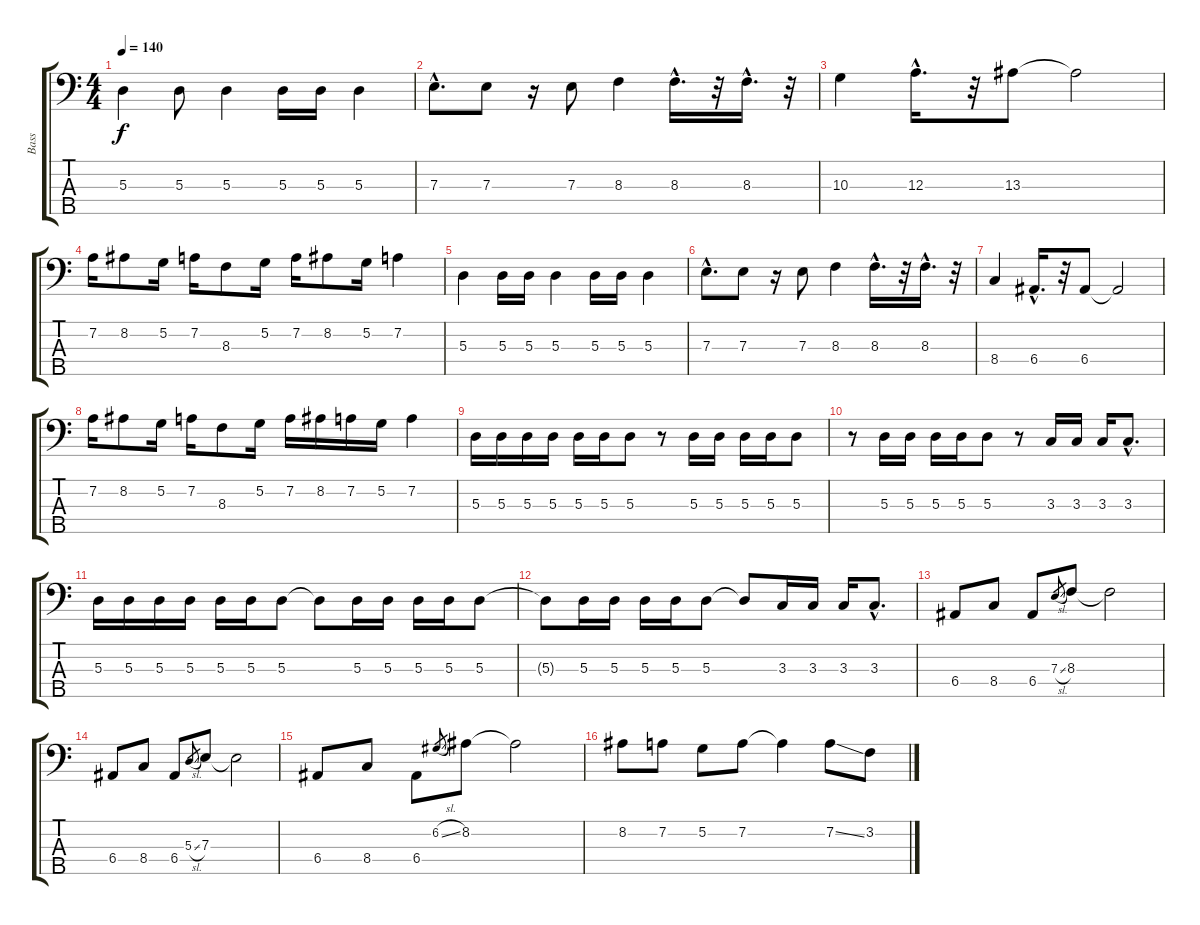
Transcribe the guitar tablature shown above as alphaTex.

\track ("Bass" "Bass") {instrument electricbassfinger}
\staff {score tabs}
\tuning (G2 D2 A1 E1 B0) {hide}
\ts (4 4)
\tempo 140
\clef f4
\ks c
5.3.4{dy f} 5.3.8 5.3.4 5.3.16 5.3.16 5.3.4 |
7.3{hac}.8{d} 7.3.8 r.16 7.3.8 8.3.4 8.3{hac}.16{d} r.32 8.3{hac}.16{d} r.32 |
10.3.4 12.3{hac}.16{d} r.32 13.3.8 13.3{t}.2 |
7.2.16 8.2.8 5.2.16 7.2.16 8.3.8 5.2.16 7.2.16 8.2.8 5.2.16 7.2.4 |
5.3.4 5.3.16 5.3.16 5.3.4 5.3.16 5.3.16 5.3.4 |
7.3{hac}.8{d} 7.3.8 r.16 7.3.8 8.3.4 8.3{hac}.16{d} r.32 8.3{hac}.16{d} r.32 |
8.4.4 6.4{hac}.16{d} r.32 6.4.8 6.4{t}.2 |
7.2.16 8.2.8 5.2.16 7.2.16 8.3.8 5.2.16 7.2.16 8.2.16 7.2.16 5.2.16 7.2.4 |
5.3.16 5.3.16 5.3.16 5.3.16 5.3.16 5.3.16 5.3.8 r.8 5.3.16 5.3.16 5.3.16 5.3.16 5.3.8 |
r.8 5.3.16 5.3.16 5.3.16 5.3.16 5.3.8 r.8 3.3.16 3.3.16 3.3.16 3.3{hac}.8{d} |
5.3.16 5.3.16 5.3.16 5.3.16 5.3.16 5.3.16 5.3.8 5.3{t}.8 5.3.16 5.3.16 5.3.16 5.3.16 5.3.8 |
5.3{t}.8 5.3.16 5.3.16 5.3.16 5.3.16 5.3.8 5.3{t}.8 3.3.16 3.3.16 3.3.16 3.3{hac}.8{d} |
6.4.8 8.4.8 6.4.8 7.3{sl}.8{gr} 8.3.8 8.3{t}.2 |
6.4.8 8.4.8 6.4.8 5.3{sl}.8{gr} 7.3.8 7.3{t}.2 |
6.4.8 8.4.8 6.4.8 6.2{sl}.8{gr} 8.2.8 8.2{t}.2 |
8.2.8 7.2.8 5.2.8 7.2.8 7.2{t}.4 7.2{ss}.8 3.2.8
